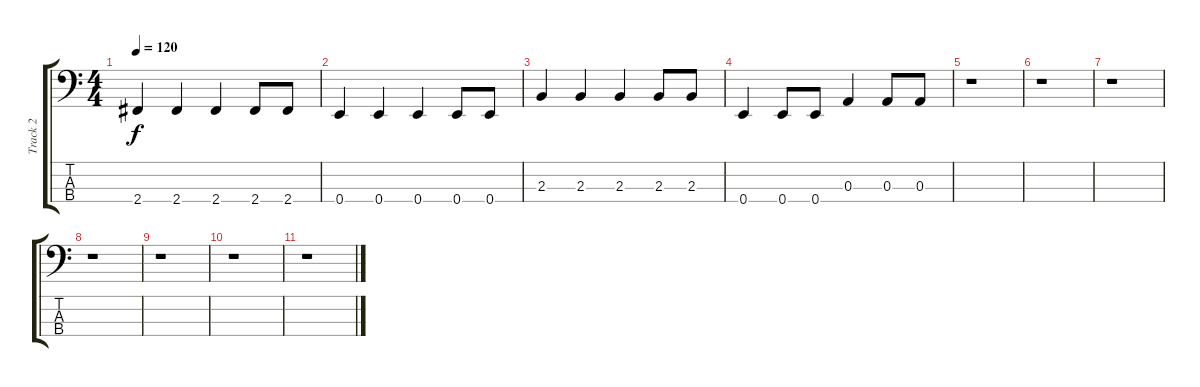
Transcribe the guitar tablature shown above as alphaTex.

\track ("Track 2" "Track 2") {instrument electricbassfinger}
\staff {score tabs}
\tuning (G2 D2 A1 E1) {hide}
\ts (4 4)
\tempo 120
\clef f4
\ks c
2.4.4{dy f} 2.4.4 2.4.4 2.4.8 2.4.8 |
0.4.4 0.4.4 0.4.4 0.4.8 0.4.8 |
2.3.4 2.3.4 2.3.4 2.3.8 2.3.8 |
0.4.4 0.4.8 0.4.8 0.3.4 0.3.8 0.3.8 |
r.1 |
r.1 |
r.1 |
r.1 |
r.1 |
r.1 |
r.1
